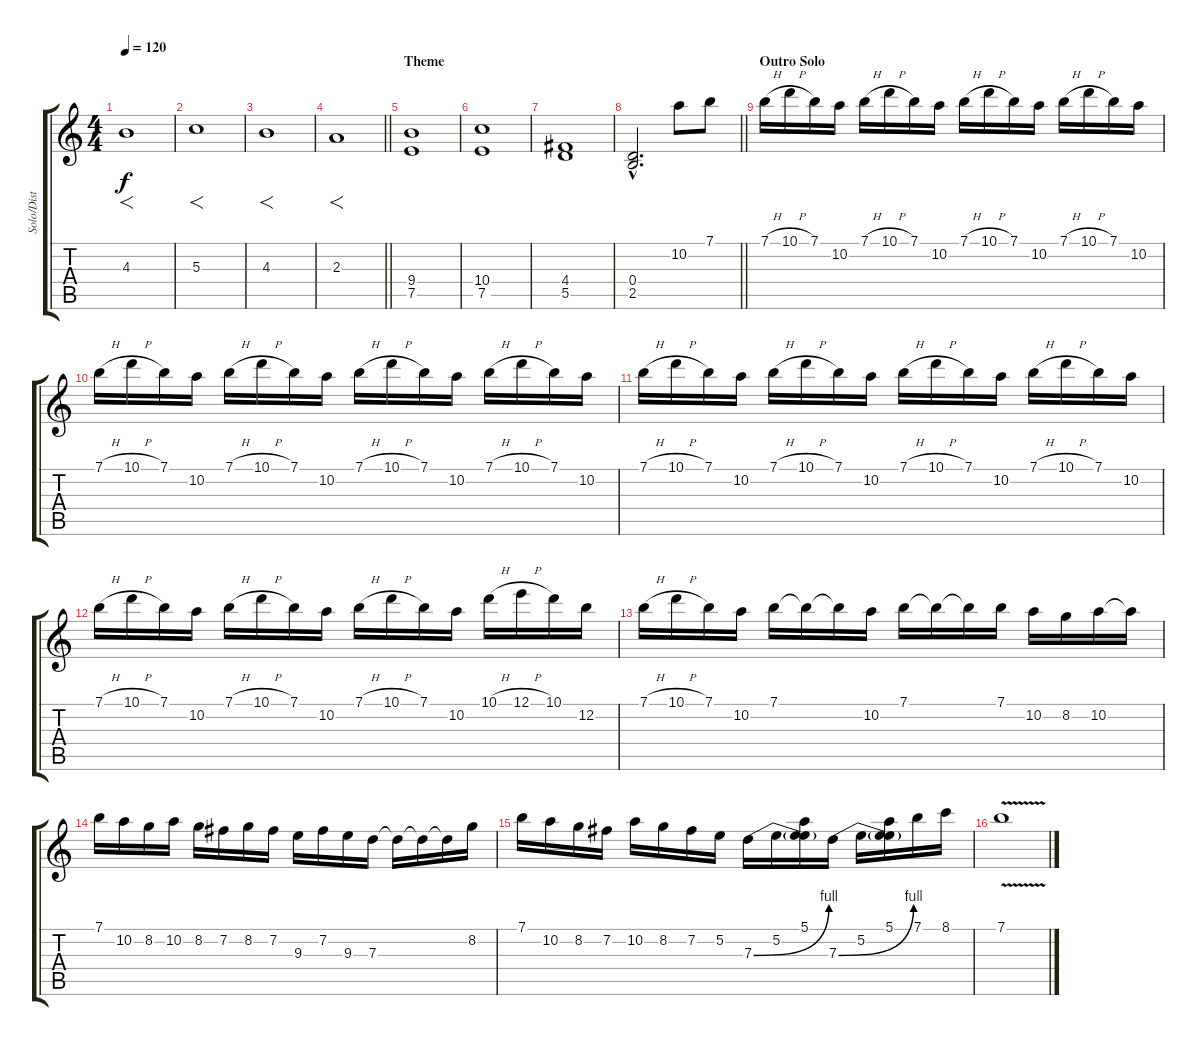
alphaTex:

\track ("Solo/Dist 1" "Solo/Dist ") {instrument distortionguitar}
\staff {score tabs}
\tuning (E4 B3 G3 D3 A2 E2) {hide}
\ts (4 4)
\tempo 120
\clef g2
\ks c
4.3.1{f dy f} |
5.3.1{f} |
4.3.1{f} |
\barLineRight lightlight
2.3.1{f} |
\section ("" "Theme")
(9.4 7.5).1 |
(10.4 7.5).1 |
(4.4 5.5).1 |
\barLineRight lightlight
(0.4{hac} 2.5{hac}).2{d} 10.2.8 7.1.8 |
\section ("" "Outro Solo")
7.1{h}.16 10.1{h}.16 7.1.16 10.2.16 7.1{h}.16 10.1{h}.16 7.1.16 10.2.16 7.1{h}.16 10.1{h}.16 7.1.16 10.2.16 7.1{h}.16 10.1{h}.16 7.1.16 10.2.16 |
7.1{h}.16 10.1{h}.16 7.1.16 10.2.16 7.1{h}.16 10.1{h}.16 7.1.16 10.2.16 7.1{h}.16 10.1{h}.16 7.1.16 10.2.16 7.1{h}.16 10.1{h}.16 7.1.16 10.2.16 |
7.1{h}.16 10.1{h}.16 7.1.16 10.2.16 7.1{h}.16 10.1{h}.16 7.1.16 10.2.16 7.1{h}.16 10.1{h}.16 7.1.16 10.2.16 7.1{h}.16 10.1{h}.16 7.1.16 10.2.16 |
7.1{h}.16 10.1{h}.16 7.1.16 10.2.16 7.1{h}.16 10.1{h}.16 7.1.16 10.2.16 7.1{h}.16 10.1{h}.16 7.1.16 10.2.16 10.1{h}.16 12.1{h}.16 10.1.16 12.2.16 |
7.1{h}.16 10.1{h}.16 7.1.16 10.2.16 7.1.16 7.1{t}.16 7.1{t}.16 10.2.16 7.1.16 7.1{t}.16 7.1{t}.16 7.1.16 10.2.16 8.2.16 10.2.16 10.2{t}.16 |
7.1.16 10.2.16 8.2.16 10.2.16 8.2.16 7.2.16 8.2.16 7.2.16 9.3.16 7.2.16 9.3.16 7.3.16 7.3{t}.16 7.3{t}.16 7.3{t}.16 8.2.16 |
7.1.16 10.2.16 8.2.16 7.2.16 10.2.16 8.2.16 7.2.16 5.2.16 7.3{be (bend 0 0 60 4)}.16 5.2.16 (5.1 5.2{t} 7.3{t}).16 7.3{be (bend 0 0 60 4)}.16 5.2.16 (5.1 5.2{t} 7.3{t}).16 7.1.16 8.1.16 |
7.1{v}.1
